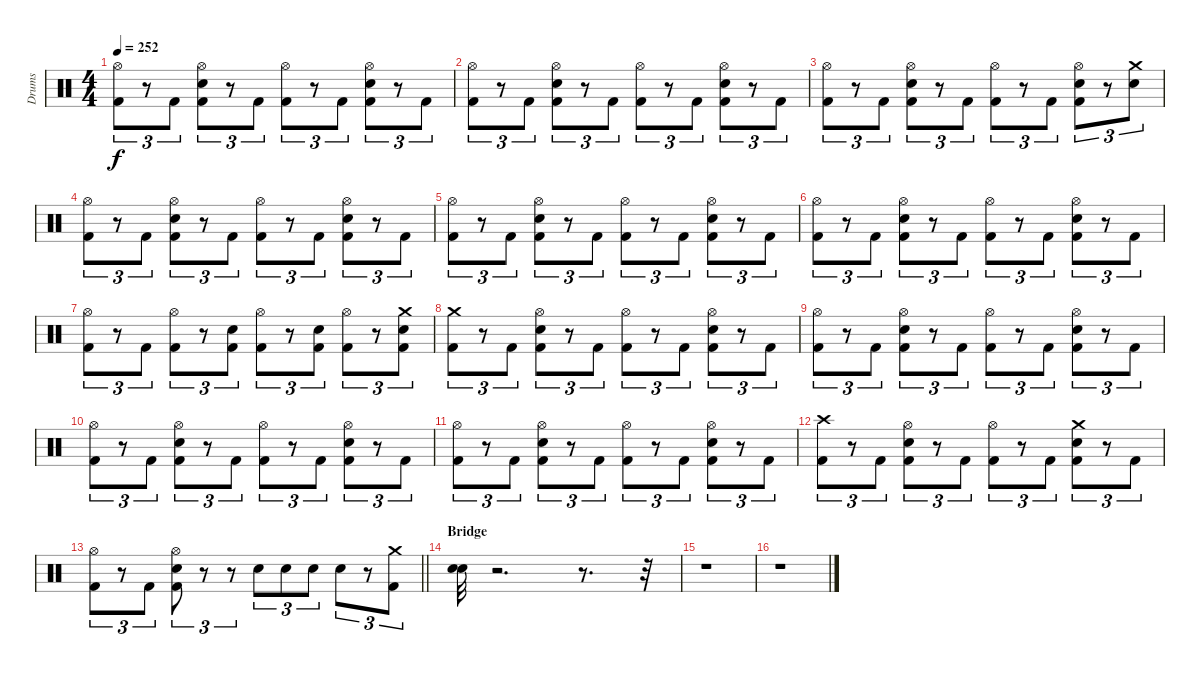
\track ("Drums" "Drums") {instrument percussion}
\staff {score}
\articulation defaults
\ts (4 4)
\tempo 252
\clef neutral
\ks c
("Hi-Hat (open)" "Kick (hit) 2").8{tu (3 2) dy f} r.8{tu (3 2)} "Kick (hit) 2".8{tu (3 2)} ("Snare (hit) 2" "Hi-Hat (open)" "Kick (hit) 2").8{tu (3 2)} r.8{tu (3 2)} "Kick (hit) 2".8{tu (3 2)} ("Hi-Hat (open)" "Kick (hit) 2").8{tu (3 2)} r.8{tu (3 2)} "Kick (hit) 2".8{tu (3 2)} ("Snare (hit) 2" "Hi-Hat (open)" "Kick (hit) 2").8{tu (3 2)} r.8{tu (3 2)} "Kick (hit) 2".8{tu (3 2)} |
("Hi-Hat (open)" "Kick (hit) 2").8{tu (3 2)} r.8{tu (3 2)} "Kick (hit) 2".8{tu (3 2)} ("Snare (hit) 2" "Hi-Hat (open)" "Kick (hit) 2").8{tu (3 2)} r.8{tu (3 2)} "Kick (hit) 2".8{tu (3 2)} ("Hi-Hat (open)" "Kick (hit) 2").8{tu (3 2)} r.8{tu (3 2)} "Kick (hit) 2".8{tu (3 2)} ("Snare (hit) 2" "Hi-Hat (open)" "Kick (hit) 2").8{tu (3 2)} r.8{tu (3 2)} "Kick (hit) 2".8{tu (3 2)} |
("Hi-Hat (open)" "Kick (hit) 2").8{tu (3 2)} r.8{tu (3 2)} "Kick (hit) 2".8{tu (3 2)} ("Snare (hit) 2" "Hi-Hat (open)" "Kick (hit) 2").8{tu (3 2)} r.8{tu (3 2)} "Kick (hit) 2".8{tu (3 2)} ("Hi-Hat (open)" "Kick (hit) 2").8{tu (3 2)} r.8{tu (3 2)} "Kick (hit) 2".8{tu (3 2)} ("Snare (hit) 2" "Hi-Hat (open)" "Kick (hit) 2").8{tu (3 2)} r.8{tu (3 2)} ("Snare (hit) 2" "Crash medium (hit)").8{tu (3 2)} |
("Hi-Hat (open)" "Kick (hit) 2").8{tu (3 2)} r.8{tu (3 2)} "Kick (hit) 2".8{tu (3 2)} ("Snare (hit) 2" "Hi-Hat (open)" "Kick (hit) 2").8{tu (3 2)} r.8{tu (3 2)} "Kick (hit) 2".8{tu (3 2)} ("Hi-Hat (open)" "Kick (hit) 2").8{tu (3 2)} r.8{tu (3 2)} "Kick (hit) 2".8{tu (3 2)} ("Snare (hit) 2" "Hi-Hat (open)" "Kick (hit) 2").8{tu (3 2)} r.8{tu (3 2)} "Kick (hit) 2".8{tu (3 2)} |
("Hi-Hat (open)" "Kick (hit) 2").8{tu (3 2)} r.8{tu (3 2)} "Kick (hit) 2".8{tu (3 2)} ("Snare (hit) 2" "Hi-Hat (open)" "Kick (hit) 2").8{tu (3 2)} r.8{tu (3 2)} "Kick (hit) 2".8{tu (3 2)} ("Hi-Hat (open)" "Kick (hit) 2").8{tu (3 2)} r.8{tu (3 2)} "Kick (hit) 2".8{tu (3 2)} ("Snare (hit) 2" "Hi-Hat (open)" "Kick (hit) 2").8{tu (3 2)} r.8{tu (3 2)} "Kick (hit) 2".8{tu (3 2)} |
("Hi-Hat (open)" "Kick (hit) 2").8{tu (3 2)} r.8{tu (3 2)} "Kick (hit) 2".8{tu (3 2)} ("Snare (hit) 2" "Hi-Hat (open)" "Kick (hit) 2").8{tu (3 2)} r.8{tu (3 2)} "Kick (hit) 2".8{tu (3 2)} ("Hi-Hat (open)" "Kick (hit) 2").8{tu (3 2)} r.8{tu (3 2)} "Kick (hit) 2".8{tu (3 2)} ("Snare (hit) 2" "Hi-Hat (open)" "Kick (hit) 2").8{tu (3 2)} r.8{tu (3 2)} "Kick (hit) 2".8{tu (3 2)} |
("Hi-Hat (open)" "Kick (hit) 2").8{tu (3 2)} r.8{tu (3 2)} "Kick (hit) 2".8{tu (3 2)} ("Hi-Hat (open)" "Kick (hit) 2").8{tu (3 2)} r.8{tu (3 2)} ("Snare (hit) 2" "Kick (hit) 2").8{tu (3 2)} ("Hi-Hat (open)" "Kick (hit) 2").8{tu (3 2)} r.8{tu (3 2)} ("Snare (hit) 2" "Kick (hit) 2").8{tu (3 2)} ("Hi-Hat (open)" "Kick (hit) 2").8{tu (3 2)} r.8{tu (3 2)} ("Snare (hit) 2" "Crash medium (hit)" "Kick (hit) 2").8{tu (3 2)} |
("Kick (hit) 2" "Crash medium (hit)").8{tu (3 2)} r.8{tu (3 2)} "Kick (hit) 2".8{tu (3 2)} ("Snare (hit) 2" "Hi-Hat (open)" "Kick (hit) 2").8{tu (3 2)} r.8{tu (3 2)} "Kick (hit) 2".8{tu (3 2)} ("Hi-Hat (open)" "Kick (hit) 2").8{tu (3 2)} r.8{tu (3 2)} "Kick (hit) 2".8{tu (3 2)} ("Snare (hit) 2" "Hi-Hat (open)" "Kick (hit) 2").8{tu (3 2)} r.8{tu (3 2)} "Kick (hit) 2".8{tu (3 2)} |
("Hi-Hat (open)" "Kick (hit) 2").8{tu (3 2)} r.8{tu (3 2)} "Kick (hit) 2".8{tu (3 2)} ("Snare (hit) 2" "Hi-Hat (open)" "Kick (hit) 2").8{tu (3 2)} r.8{tu (3 2)} "Kick (hit) 2".8{tu (3 2)} ("Hi-Hat (open)" "Kick (hit) 2").8{tu (3 2)} r.8{tu (3 2)} "Kick (hit) 2".8{tu (3 2)} ("Snare (hit) 2" "Hi-Hat (open)" "Kick (hit) 2").8{tu (3 2)} r.8{tu (3 2)} "Kick (hit) 2".8{tu (3 2)} |
("Hi-Hat (open)" "Kick (hit) 2").8{tu (3 2)} r.8{tu (3 2)} "Kick (hit) 2".8{tu (3 2)} ("Snare (hit) 2" "Hi-Hat (open)" "Kick (hit) 2").8{tu (3 2)} r.8{tu (3 2)} "Kick (hit) 2".8{tu (3 2)} ("Hi-Hat (open)" "Kick (hit) 2").8{tu (3 2)} r.8{tu (3 2)} "Kick (hit) 2".8{tu (3 2)} ("Snare (hit) 2" "Hi-Hat (open)" "Kick (hit) 2").8{tu (3 2)} r.8{tu (3 2)} "Kick (hit) 2".8{tu (3 2)} |
("Hi-Hat (open)" "Kick (hit) 2").8{tu (3 2)} r.8{tu (3 2)} "Kick (hit) 2".8{tu (3 2)} ("Snare (hit) 2" "Hi-Hat (open)" "Kick (hit) 2").8{tu (3 2)} r.8{tu (3 2)} "Kick (hit) 2".8{tu (3 2)} ("Hi-Hat (open)" "Kick (hit) 2").8{tu (3 2)} r.8{tu (3 2)} "Kick (hit) 2".8{tu (3 2)} ("Snare (hit) 2" "Hi-Hat (open)" "Kick (hit) 2").8{tu (3 2)} r.8{tu (3 2)} "Kick (hit) 2".8{tu (3 2)} |
("Kick (hit) 2" "Crash high (hit)").8{tu (3 2)} r.8{tu (3 2)} "Kick (hit) 2".8{tu (3 2)} ("Snare (hit) 2" "Hi-Hat (open)" "Kick (hit) 2").8{tu (3 2)} r.8{tu (3 2)} "Kick (hit) 2".8{tu (3 2)} ("Hi-Hat (open)" "Kick (hit) 2").8{tu (3 2)} r.8{tu (3 2)} "Kick (hit) 2".8{tu (3 2)} ("Snare (hit) 2" "Kick (hit) 2" "Crash medium (hit)").8{tu (3 2)} r.8{tu (3 2)} "Kick (hit) 2".8{tu (3 2)} |
\barLineRight lightlight
("Hi-Hat (open)" "Kick (hit) 2").8{tu (3 2)} r.8{tu (3 2)} "Kick (hit) 2".8{tu (3 2)} ("Snare (hit) 2" "Hi-Hat (open)" "Kick (hit) 2").8{tu (3 2)} r.8{tu (3 2)} r.8{tu (3 2)} "Snare (hit) 2".8{tu (3 2)} "Snare (hit) 2".8{tu (3 2)} "Snare (hit) 2".8{tu (3 2)} "Snare (hit) 2".8{tu (3 2)} r.8{tu (3 2)} ("Kick (hit) 2" "Crash medium (hit)").8{tu (3 2)} |
\section ("" "Bridge")
("Snare (hit)" "Snare (hit)").32 r.2{d} r.8{d} r.32 |
r.1 |
r.1
